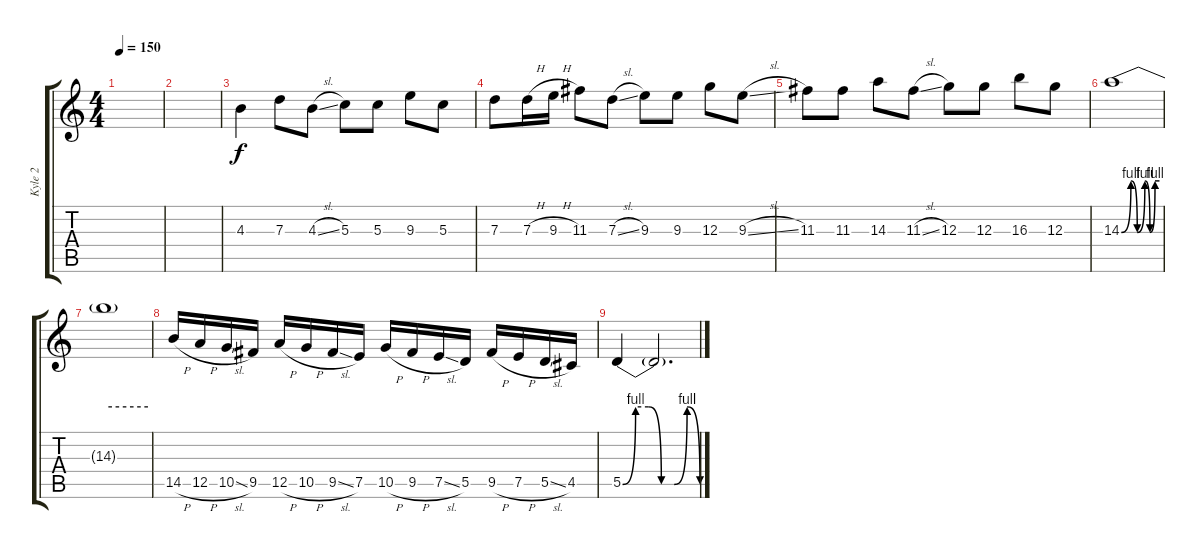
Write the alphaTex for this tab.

\track ("Kyle 2" "Kyle 2") {instrument distortionguitar}
\staff {score tabs}
\tuning (E4 B3 G3 D3 A2 E2) {hide}
\ts (4 4)
\tempo 150
\clef g2
\ks c
|
|
4.3.4 7.3.8 4.3{sl}.8 5.3.8 5.3.8 9.3.8 5.3.8 |
7.3.8 7.3{h}.16 9.3{h}.16 11.3.8 7.3{sl}.8 9.3.8 9.3.8 12.3.8 9.3{sl}.8 |
11.3.8 11.3.8 14.3.8 11.3{sl}.8 12.3.8 12.3.8 16.3.8 12.3.8 |
14.3{be (custom 0 0 15 4 25 0 37 4 45 0 53 4 60 4)}.1 |
14.3{be (hold 0 4 60 4) t}.1 |
14.5{h}.16 12.5{h}.16 10.5{sl}.16 9.5.16 12.5{h}.16 10.5{h}.16 9.5{sl}.16 7.5.16 10.5{h}.16 9.5{h}.16 7.5{sl}.16 5.5.16 9.5{h}.16 7.5{h}.16 5.5{sl}.16 4.5.16 |
5.5{be (custom 0 0 10 4 20 4 30 0 40 0 50 4 60 0)}.4 5.5{t}.2{d}
